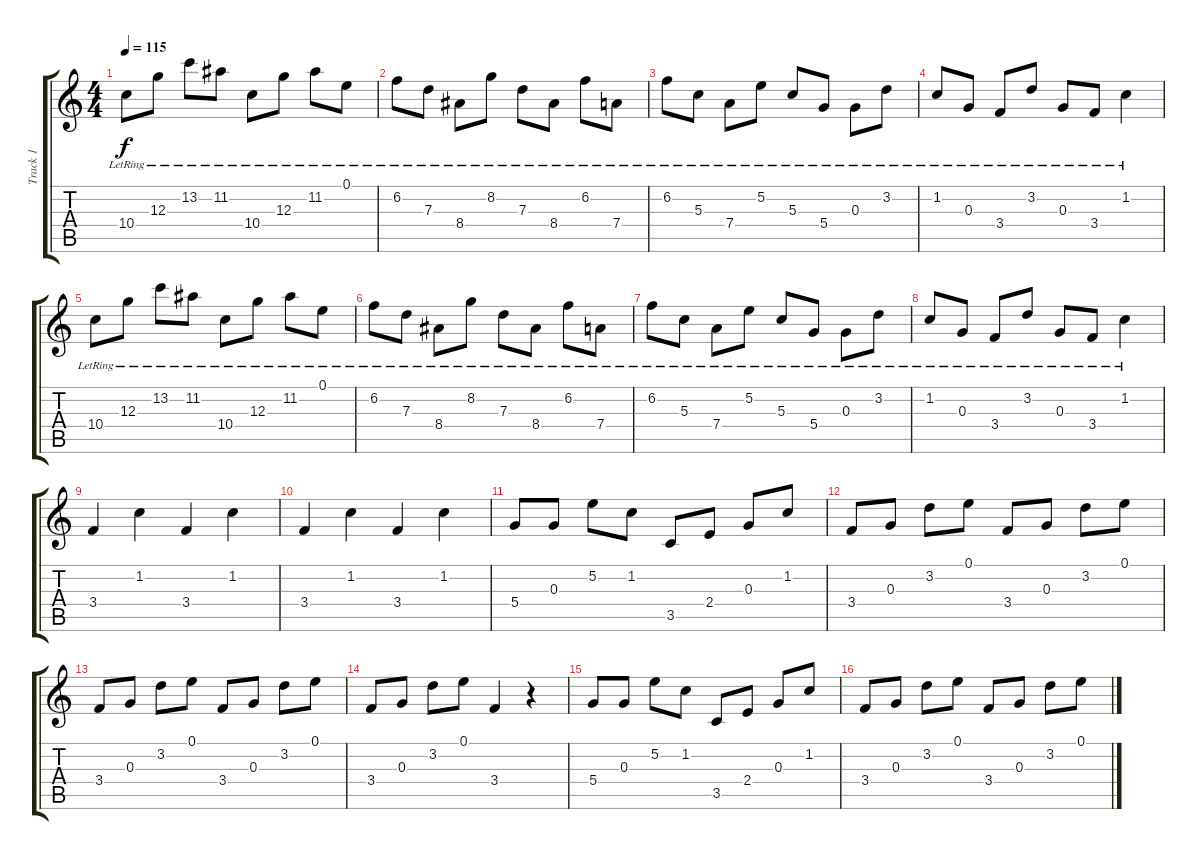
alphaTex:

\track ("Track 1" "Track 1") {instrument acousticguitarnylon}
\staff {score tabs}
\tuning (E4 B3 G3 D3 A2 E2) {hide}
\ts (4 4)
\tempo 115
\clef g2
\ks c
10.4{lr}.8{dy f} 12.3{lr}.8 13.2{lr}.8 11.2{lr}.8 10.4{lr}.8 12.3{lr}.8 11.2{lr}.8 0.1{lr}.8 |
6.2{lr}.8 7.3{lr}.8 8.4{lr}.8 8.2{lr}.8 7.3{lr}.8 8.4{lr}.8 6.2{lr}.8 7.4{lr}.8 |
6.2{lr}.8 5.3{lr}.8 7.4{lr}.8 5.2{lr}.8 5.3{lr}.8 5.4{lr}.8 0.3{lr}.8 3.2{lr}.8 |
1.2{lr}.8 0.3{lr}.8 3.4{lr}.8 3.2{lr}.8 0.3{lr}.8 3.4{lr}.8 1.2{lr}.4 |
10.4{lr}.8 12.3{lr}.8 13.2{lr}.8 11.2{lr}.8 10.4{lr}.8 12.3{lr}.8 11.2{lr}.8 0.1{lr}.8 |
6.2{lr}.8 7.3{lr}.8 8.4{lr}.8 8.2{lr}.8 7.3{lr}.8 8.4{lr}.8 6.2{lr}.8 7.4{lr}.8 |
6.2{lr}.8 5.3{lr}.8 7.4{lr}.8 5.2{lr}.8 5.3{lr}.8 5.4{lr}.8 0.3{lr}.8 3.2{lr}.8 |
1.2{lr}.8 0.3{lr}.8 3.4{lr}.8 3.2{lr}.8 0.3{lr}.8 3.4{lr}.8 1.2{lr}.4 |
3.4.4 1.2.4 3.4.4 1.2.4 |
3.4.4 1.2.4 3.4.4 1.2.4 |
5.4.8 0.3.8 5.2.8 1.2.8 3.5.8 2.4.8 0.3.8 1.2.8 |
3.4.8 0.3.8 3.2.8 0.1.8 3.4.8 0.3.8 3.2.8 0.1.8 |
3.4.8 0.3.8 3.2.8 0.1.8 3.4.8 0.3.8 3.2.8 0.1.8 |
3.4.8 0.3.8 3.2.8 0.1.8 3.4.4 r.4 |
5.4.8 0.3.8 5.2.8 1.2.8 3.5.8 2.4.8 0.3.8 1.2.8 |
3.4.8 0.3.8 3.2.8 0.1.8 3.4.8 0.3.8 3.2.8 0.1.8
